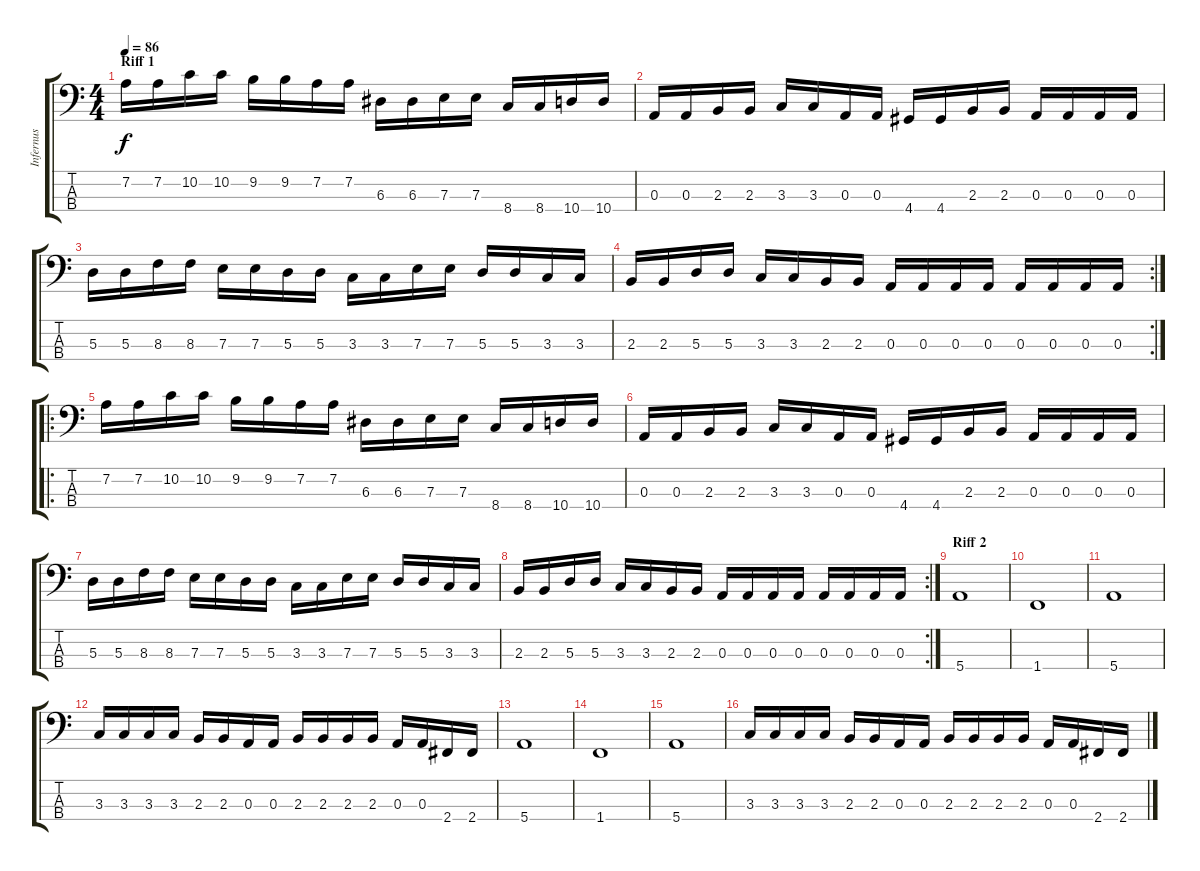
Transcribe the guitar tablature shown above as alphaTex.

\track ("Infernus" "Infernus") {instrument electricbasspick}
\staff {score tabs}
\tuning (G2 D2 A1 E1) {hide}
\ts (4 4)
\section ("" "Riff 1")
\tempo 86
\clef f4
\ks c
7.2.16{dy f instrument electricbasspick} 7.2.16 10.2.16 10.2.16 9.2.16 9.2.16 7.2.16 7.2.16 6.3.16 6.3.16 7.3.16 7.3.16 8.4.16 8.4.16 10.4.16 10.4.16 |
0.3.16 0.3.16 2.3.16 2.3.16 3.3.16 3.3.16 0.3.16 0.3.16 4.4.16 4.4.16 2.3.16 2.3.16 0.3.16 0.3.16 0.3.16 0.3.16 |
5.3.16 5.3.16 8.3.16 8.3.16 7.3.16 7.3.16 5.3.16 5.3.16 3.3.16 3.3.16 7.3.16 7.3.16 5.3.16 5.3.16 3.3.16 3.3.16 |
\rc 2
2.3.16 2.3.16 5.3.16 5.3.16 3.3.16 3.3.16 2.3.16 2.3.16 0.3.16 0.3.16 0.3.16 0.3.16 0.3.16 0.3.16 0.3.16 0.3.16 |
\ro
7.2.16 7.2.16 10.2.16 10.2.16 9.2.16 9.2.16 7.2.16 7.2.16 6.3.16 6.3.16 7.3.16 7.3.16 8.4.16 8.4.16 10.4.16 10.4.16 |
0.3.16 0.3.16 2.3.16 2.3.16 3.3.16 3.3.16 0.3.16 0.3.16 4.4.16 4.4.16 2.3.16 2.3.16 0.3.16 0.3.16 0.3.16 0.3.16 |
5.3.16 5.3.16 8.3.16 8.3.16 7.3.16 7.3.16 5.3.16 5.3.16 3.3.16 3.3.16 7.3.16 7.3.16 5.3.16 5.3.16 3.3.16 3.3.16 |
\rc 2
2.3.16 2.3.16 5.3.16 5.3.16 3.3.16 3.3.16 2.3.16 2.3.16 0.3.16 0.3.16 0.3.16 0.3.16 0.3.16 0.3.16 0.3.16 0.3.16 |
\section ("" "Riff 2")
5.4.1 |
1.4.1 |
5.4.1 |
3.3.16 3.3.16 3.3.16 3.3.16 2.3.16 2.3.16 0.3.16 0.3.16 2.3.16 2.3.16 2.3.16 2.3.16 0.3.16 0.3.16 2.4.16 2.4.16 |
5.4.1 |
1.4.1 |
5.4.1 |
3.3.16 3.3.16 3.3.16 3.3.16 2.3.16 2.3.16 0.3.16 0.3.16 2.3.16 2.3.16 2.3.16 2.3.16 0.3.16 0.3.16 2.4.16 2.4.16
